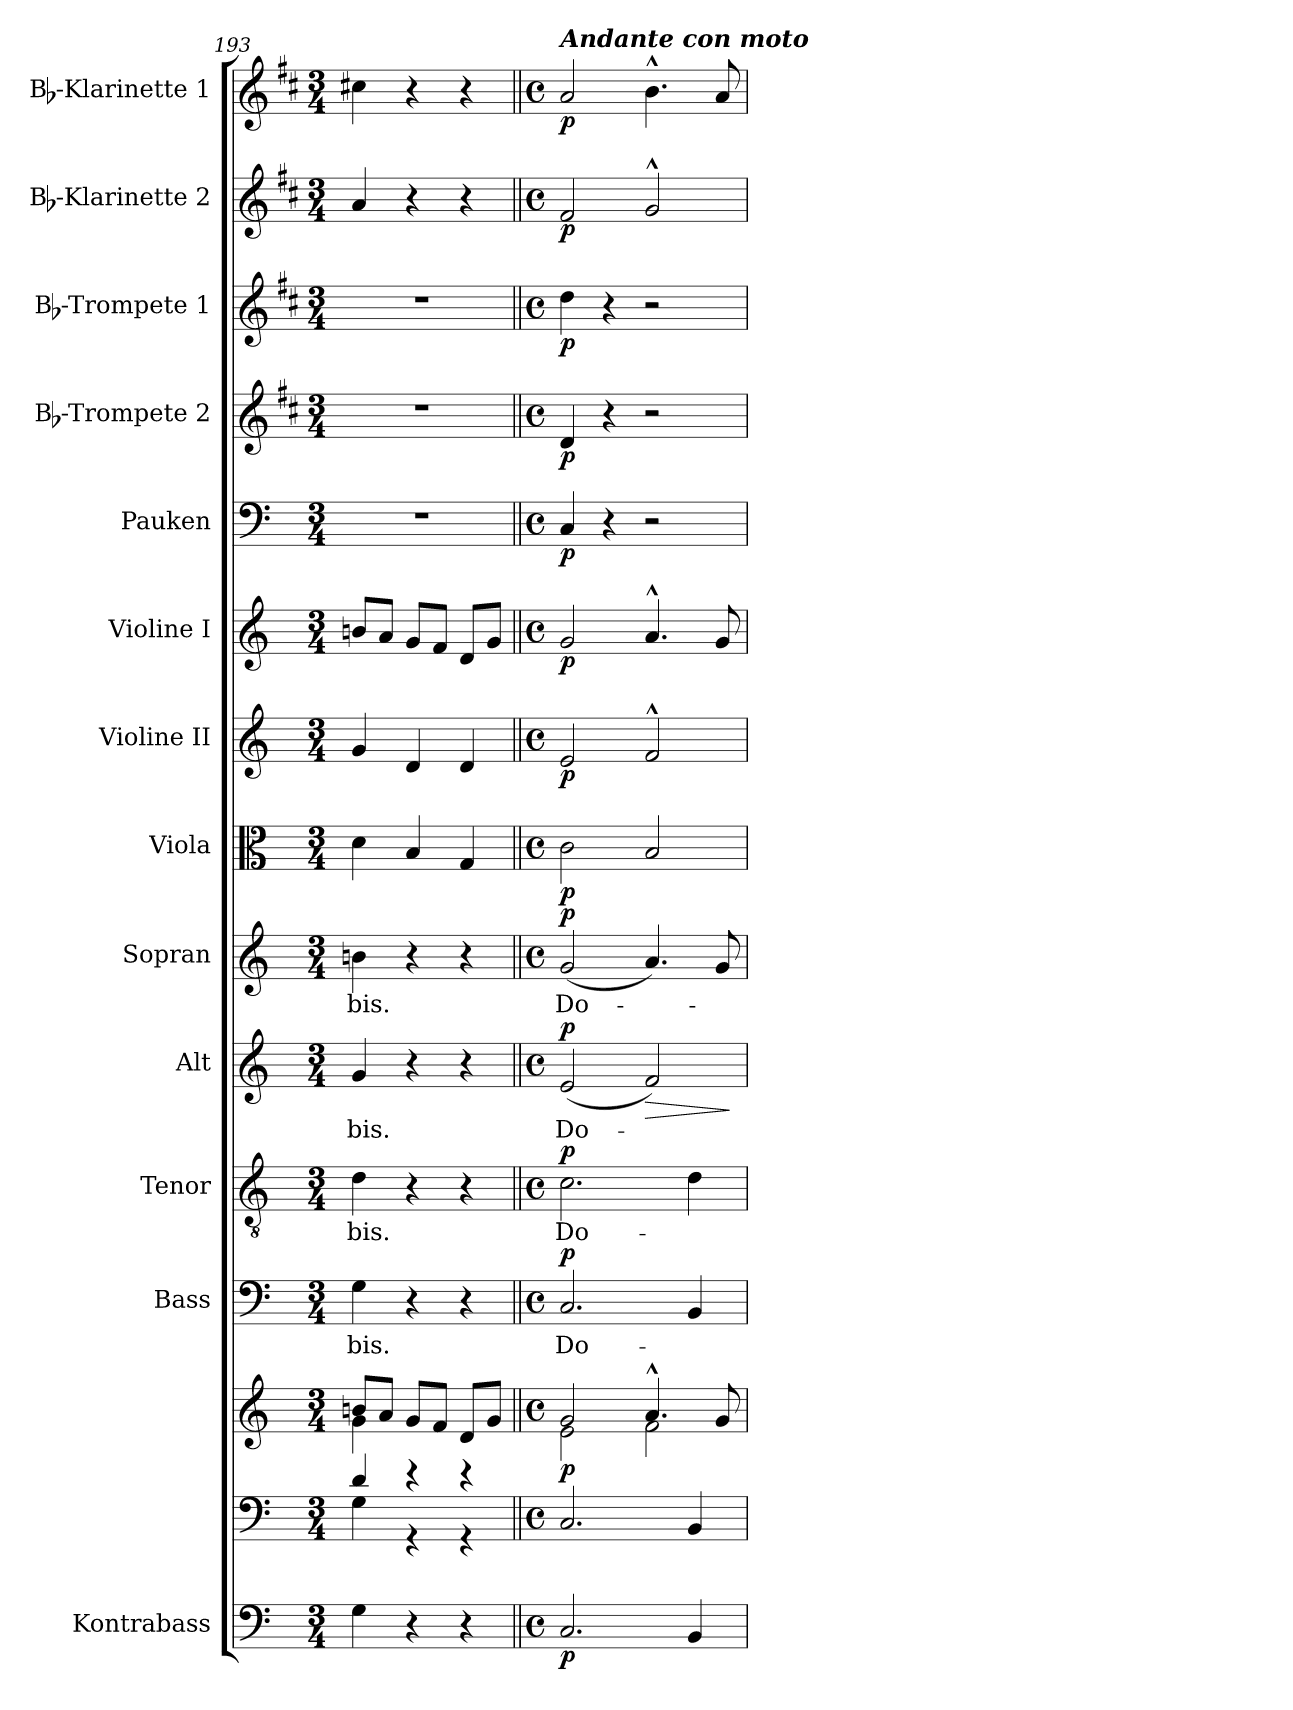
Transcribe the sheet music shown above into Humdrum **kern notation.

**kern	**dynam	**kern	**kern	**dynam	**kern	**text	**dynam	**kern	**text	**dynam	**kern	**text	**dynam	**kern	**text	**dynam	**kern	**dynam	**kern	**dynam	**kern	**dynam	**kern	**dynam	**kern	**dynam	**kern	**dynam	**kern	**dynam	**kern	**dynam
*part14	*part14	*part13	*part13	*part13	*part12	*part12	*part12	*part11	*part11	*part11	*part10	*part10	*part10	*part9	*part9	*part9	*part8	*part8	*part7	*part7	*part6	*part6	*part5	*part5	*part4	*part4	*part3	*part3	*part2	*part2	*part1	*part1
*staff15	*staff15	*staff14	*staff13	*staff13/14	*staff12	*staff12	*staff12	*staff11	*staff11	*staff11	*staff10	*staff10	*staff10	*staff9	*staff9	*staff9	*staff8	*staff8	*staff7	*staff7	*staff6	*staff6	*staff5	*staff5	*staff4	*staff4	*staff3	*staff3	*staff2	*staff2	*staff1	*staff1
*I"Kontrabass	*	*	*	*	*I"Bass	*	*	*I"Tenor	*	*	*I"Alt	*	*	*I"Sopran	*	*	*I"Viola	*	*I"Violine II	*	*I"Violine I	*	*I"Pauken	*	*I"Bb-Trompete 2	*	*I"Bb-Trompete 1	*	*I"Bb-Klarinette 2	*	*I"Bb-Klarinette 1	*
*I'Kb.	*	*	*	*	*I'B.	*	*	*I'T.	*	*	*I'A.	*	*	*I'S.	*	*	*I'Vla.	*	*I'Vl. II	*	*I'Vl. I	*	*I'Pk.	*	*I'Bb Trp. 2	*	*I'Bb Trp. 1	*	*I'Bb Kl. 2	*	*I'Bb Kl. 1	*
*clefF4	*	*clefF4	*clefG2	*	*clefF4	*	*	*clefGv2	*	*	*clefG2	*	*	*clefG2	*	*	*clefC3	*	*clefG2	*	*clefG2	*	*clefF4	*	*clefG2	*	*clefG2	*	*clefG2	*	*clefG2	*
*ITrd7c12	*	*	*	*	*	*	*	*	*	*	*	*	*	*	*	*	*	*	*	*	*	*	*	*	*ITrd1c2	*	*ITrd1c2	*	*ITrd1c2	*	*ITrd1c2	*
*k[]	*	*k[]	*k[]	*	*k[]	*	*	*k[]	*	*	*k[]	*	*	*k[]	*	*	*k[]	*	*k[]	*	*k[]	*	*k[]	*	*k[]	*	*k[]	*	*k[]	*	*k[]	*
*C:	*	*C:	*C:	*	*C:	*	*	*C:	*	*	*C:	*	*	*C:	*	*	*C:	*	*C:	*	*C:	*	*C:	*	*C:	*	*C:	*	*C:	*	*C:	*
*M3/4	*	*M3/4	*M3/4	*	*M3/4	*	*	*M3/4	*	*	*M3/4	*	*	*M3/4	*	*	*M3/4	*	*M3/4	*	*M3/4	*	*M3/4	*	*M3/4	*	*M3/4	*	*M3/4	*	*M3/4	*
=193	=193	=193	=193	=193	=193	=193	=193	=193	=193	=193	=193	=193	=193	=193	=193	=193	=193	=193	=193	=193	=193	=193	=193	=193	=193	=193	=193	=193	=193	=193	=193	=193
*	*	*^	*^	*	*	*	*	*	*	*	*	*	*	*	*	*	*	*	*	*	*	*	*	*	*	*	*	*	*	*	*	*
!	!	!	!	!	!	!	!	!LO:LY:b	!	!	!LO:LY:b	!	!	!LO:LY:b	!	!	!LO:LY:b	!	!	!	!	!	!	!	!	!	!	!	!	!	!	!	!	!
4GG\	.	4d/	4G\	8bn/L	4g\	.	4G\	-bis.	.	4d\	-bis.	.	4g/	-bis.	.	4bn\	-bis.	.	4d\	.	4g/	.	8bn/L	.	2.r	.	2.r	.	2.r	.	4g/	.	4bn\	.
.	.	.	.	8a/J	.	.	.	.	.	.	.	.	.	.	.	.	.	.	.	.	.	.	8a/J	.	.	.	.	.	.	.	.	.	.	.
4r	.	4r	4r	8g/L	2ryy	.	4r	.	.	4r	.	.	4r	.	.	4r	.	.	4B/	.	4d/	.	8g/L	.	.	.	.	.	.	.	4r	.	4r	.
.	.	.	.	8f/J	.	.	.	.	.	.	.	.	.	.	.	.	.	.	.	.	.	.	8f/J	.	.	.	.	.	.	.	.	.	.	.
4r	.	4r	4r	8d/L	.	.	4r	.	.	4r	.	.	4r	.	.	4r	.	.	4G/	.	4d/	.	8d/L	.	.	.	.	.	.	.	4r	.	4r	.
.	.	.	.	8g/J	.	.	.	.	.	.	.	.	.	.	.	.	.	.	.	.	.	.	8g/J	.	.	.	.	.	.	.	.	.	.	.
*	*	*v	*v	*	*	*	*	*	*	*	*	*	*	*	*	*	*	*	*	*	*	*	*	*	*	*	*	*	*	*	*	*	*	*
!!LO:PB:g=z
=194||	=194||	=194||	=194||	=194||	=194||	=194||	=194||	=194||	=194||	=194||	=194||	=194||	=194||	=194||	=194||	=194||	=194||	=194||	=194||	=194||	=194||	=194||	=194||	=194||	=194||	=194||	=194||	=194||	=194||	=194||	=194||	=194||	=194||
*M4/4	*	*M4/4	*M4/4	*	*	*M4/4	*	*	*M4/4	*	*	*M4/4	*	*	*M4/4	*	*	*M4/4	*	*M4/4	*	*M4/4	*	*M4/4	*	*M4/4	*	*M4/4	*	*M4/4	*	*M4/4	*
*met(c)	*	*met(c)	*met(c)	*	*	*met(c)	*	*	*met(c)	*	*	*met(c)	*	*	*met(c)	*	*	*met(c)	*	*met(c)	*	*met(c)	*	*met(c)	*	*met(c)	*	*met(c)	*	*met(c)	*	*met(c)	*
!	!	!	!	!	!	!	!	!	!	!	!	!	!	!	!	!	!	!	!	!	!	!	!	!	!	!	!	!	!	!	!	!LO:TX:a:Bi:t=Andante con moto	!
!	!LO:DY:b	!	!	!	!LO:DY:b	!	!LO:LY:b	!LO:DY:a	!	!LO:LY:b	!LO:DY:a	!	!LO:LY:b	!LO:DY:a	!	!LO:LY:b	!LO:DY:a	!	!LO:DY:b	!	!LO:DY:b	!	!LO:DY:b	!	!LO:DY:b	!	!LO:DY:b	!	!LO:DY:b	!	!LO:DY:b	!	!LO:DY:b
2.CC/	p	2.C/	2g/	2e\	p	2.C/	Do-	p	2.c\	Do-	p	(<2e/	Do-	p	(<2g/	Do-	p	2c\	p	2e/	p	2g/	p	4C/	p	4c/	p	4cc\	p	2e/	p	2g/	p
.	.	.	.	.	.	.	.	.	.	.	.	.	.	.	.	.	.	.	.	.	.	.	.	4r	.	4r	.	4r	.	.	.	.	.
!	!	!	!	!	!	!	!	!	!	!	!	!	!	!LO:HP:b	!	!	!	!	!	!	!	!	!	!	!	!	!	!	!	!	!	!	!
.	.	.	4.a^^>/	2f\	.	.	.	.	.	.	.	2f/)	.	>	4.a/)	.	.	2B/	.	2f^^>/	.	4.a^^>/	.	2r	.	2r	.	2r	.	2f^^>/	.	4.a^^>\	.
4BBB/	.	4BB/	.	.	.	4BB/	.	.	4d\	.	.	.	.	.	.	.	.	.	.	.	.	.	.	.	.	.	.	.	.	.	.	.	.
.	.	.	8g/	.	.	.	.	.	.	.	.	.	.	.	8g/	.	.	.	.	.	.	8g/	.	.	.	.	.	.	.	.	.	8g/	.
*	*	*	*v	*v	*	*	*	*	*	*	*	*	*	*	*	*	*	*	*	*	*	*	*	*	*	*	*	*	*	*	*	*	*
.	.	.	.	.	.	.	.	.	.	.	.	.	]	.	.	.	.	.	.	.	.	.	.	.	.	.	.	.	.	.	.	.
=	=	=	=	=	=	=	=	=	=	=	=	=	=	=	=	=	=	=	=	=	=	=	=	=	=	=	=	=	=	=	=	=
*-	*-	*-	*-	*-	*-	*-	*-	*-	*-	*-	*-	*-	*-	*-	*-	*-	*-	*-	*-	*-	*-	*-	*-	*-	*-	*-	*-	*-	*-	*-	*-	*-
